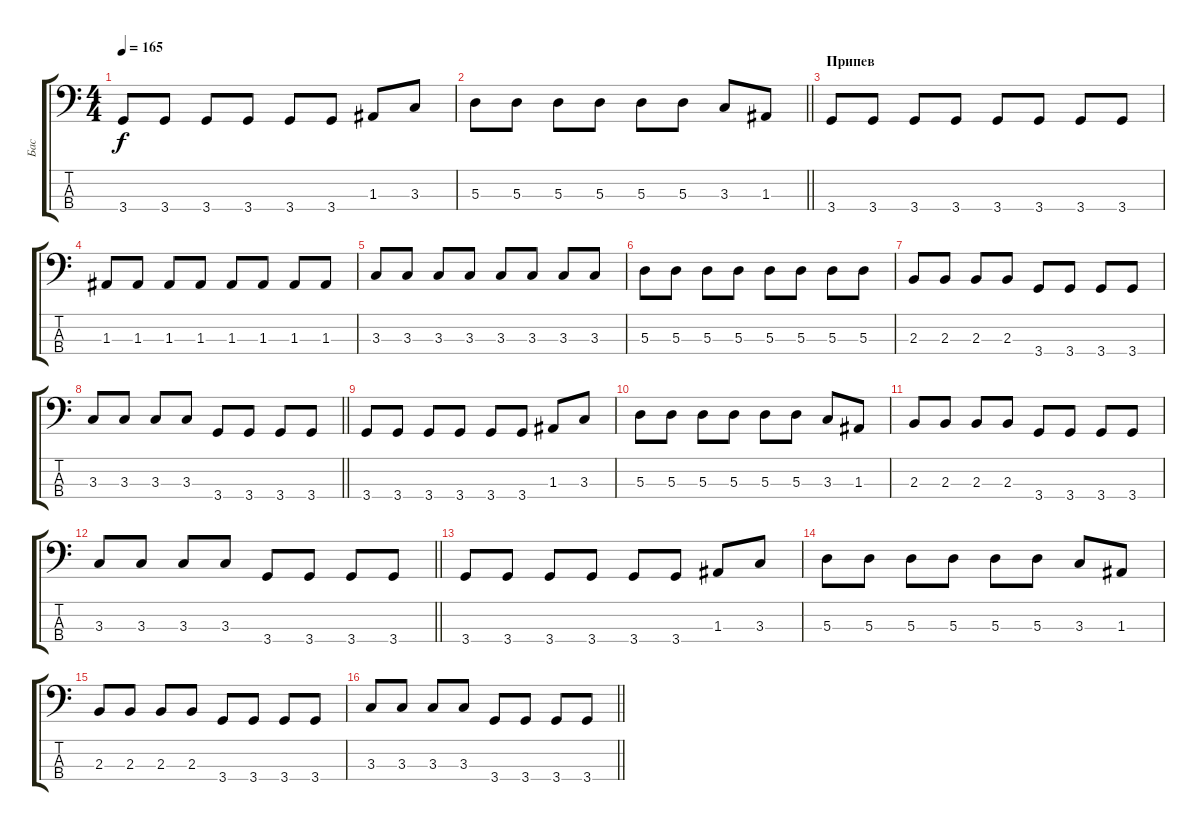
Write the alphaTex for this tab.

\track ("Бас" "Бас") {instrument electricbassfinger}
\staff {score tabs}
\tuning (G2 D2 A1 E1) {hide}
\ts (4 4)
\tempo 165
\clef f4
\ks c
3.4.8{dy f} 3.4.8 3.4.8 3.4.8 3.4.8 3.4.8 1.3.8 3.3.8 |
\barLineRight lightlight
5.3.8 5.3.8 5.3.8 5.3.8 5.3.8 5.3.8 3.3.8 1.3.8 |
\section ("" "Припев")
3.4.8 3.4.8 3.4.8 3.4.8 3.4.8 3.4.8 3.4.8 3.4.8 |
1.3.8 1.3.8 1.3.8 1.3.8 1.3.8 1.3.8 1.3.8 1.3.8 |
3.3.8 3.3.8 3.3.8 3.3.8 3.3.8 3.3.8 3.3.8 3.3.8 |
5.3.8 5.3.8 5.3.8 5.3.8 5.3.8 5.3.8 5.3.8 5.3.8 |
2.3.8 2.3.8 2.3.8 2.3.8 3.4.8 3.4.8 3.4.8 3.4.8 |
\barLineRight lightlight
3.3.8 3.3.8 3.3.8 3.3.8 3.4.8 3.4.8 3.4.8 3.4.8 |
3.4.8 3.4.8 3.4.8 3.4.8 3.4.8 3.4.8 1.3.8 3.3.8 |
5.3.8 5.3.8 5.3.8 5.3.8 5.3.8 5.3.8 3.3.8 1.3.8 |
2.3.8 2.3.8 2.3.8 2.3.8 3.4.8 3.4.8 3.4.8 3.4.8 |
\barLineRight lightlight
3.3.8 3.3.8 3.3.8 3.3.8 3.4.8 3.4.8 3.4.8 3.4.8 |
3.4.8 3.4.8 3.4.8 3.4.8 3.4.8 3.4.8 1.3.8 3.3.8 |
5.3.8 5.3.8 5.3.8 5.3.8 5.3.8 5.3.8 3.3.8 1.3.8 |
2.3.8 2.3.8 2.3.8 2.3.8 3.4.8 3.4.8 3.4.8 3.4.8 |
\barLineRight lightlight
3.3.8 3.3.8 3.3.8 3.3.8 3.4.8 3.4.8 3.4.8 3.4.8
